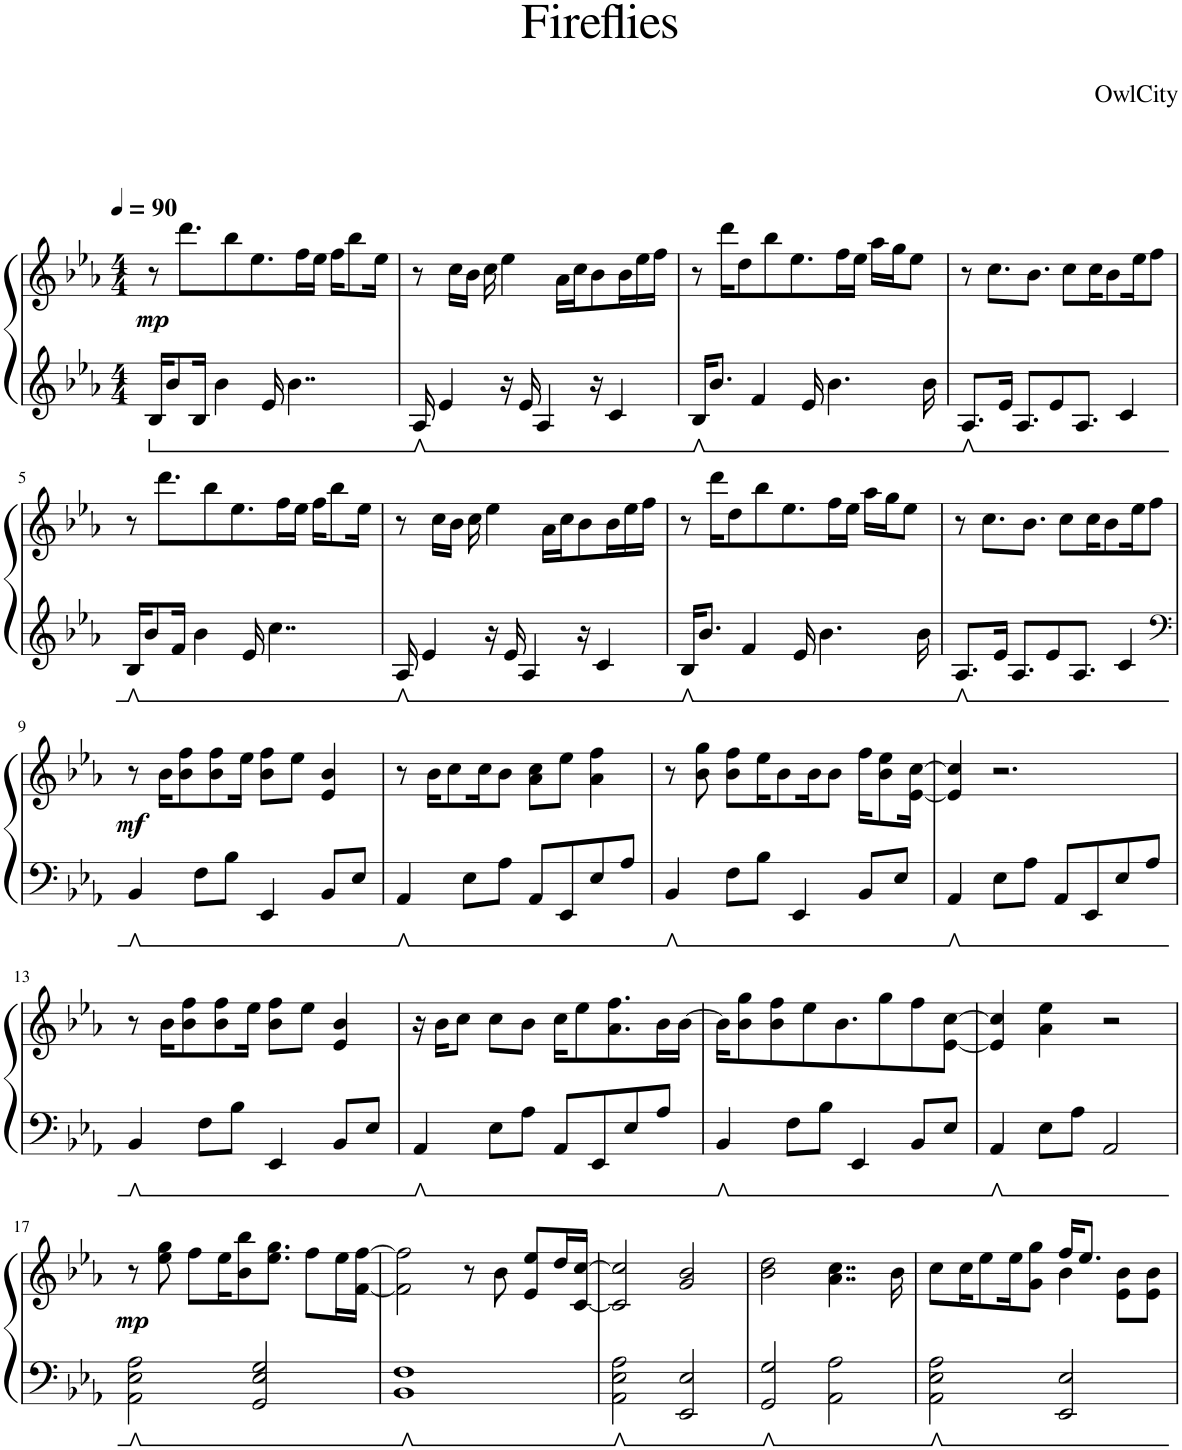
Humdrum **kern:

**kern	**kern	**dynam
*part1	*part1	*part1
*staff2	*staff1	*staff1/2
*I"Piano	*	*
*I'Pno.	*	*
*clefG2	*clefG2	*
*k[b-e-a-]	*k[b-e-a-]	*
*M4/4	*M4/4	*
*MM90	*MM90	*
=1	=1	=1
!	!	!LO:DY:b
16B-/KL	8r	mp
8b-/	.	.
.	8.ddd\L	.
16B-/Jk	.	.
4b-\	.	.
.	8bb-\	.
.	8.ee-\	.
16e-/	.	.
4..b-\	.	.
.	16ff\L	.
.	16ee-\JJ	.
.	16ff\KL	.
.	8bb-\	.
.	16ee-\Jk	.
=2	=2	=2
16A-/	8r	.
4e-/	.	.
.	16cc\LL	.
.	16b-\JJ	.
.	16cc\	.
16r	4ee-\	.
16e-/	.	.
4A-/	.	.
.	16a-\LL	.
.	16cc\J	.
16r	8b-\	.
4c/	.	.
.	16b-\L	.
.	16ee-\	.
.	16ff\JJ	.
=3	=3	=3
16B-/KL	8r	.
8.b-/J	.	.
.	16ddd\KL	.
.	8dd\	.
4f/	.	.
.	8bb-\	.
.	8.ee-\	.
16e-/	.	.
4.b-\	.	.
.	16ff\L	.
.	16ee-\JJ	.
.	16aa-\LL	.
.	16gg\J	.
.	8ee-\J	.
16b-\	.	.
=4	=4	=4
8.A-/L	8r	.
.	8.cc\L	.
16e-/Jk	.	.
8.A-/L	.	.
.	8.b-\J	.
8e-/	.	.
.	8cc\L	.
8.A-/J	.	.
.	16cc\K	.
.	8b-\	.
4c/	.	.
.	16ee-\K	.
.	8ff\J	.
!!LO:LB:g=z
=5	=5	=5
16B-/KL	8r	.
8b-/	.	.
.	8.ddd\L	.
16f/Jk	.	.
4b-\	.	.
.	8bb-\	.
.	8.ee-\	.
16e-/	.	.
4..cc\	.	.
.	16ff\L	.
.	16ee-\JJ	.
.	16ff\KL	.
.	8bb-\	.
.	16ee-\Jk	.
=6	=6	=6
16A-/	8r	.
4e-/	.	.
.	16cc\LL	.
.	16b-\JJ	.
.	16cc\	.
16r	4ee-\	.
16e-/	.	.
4A-/	.	.
.	16a-\LL	.
.	16cc\J	.
16r	8b-\	.
4c/	.	.
.	16b-\L	.
.	16ee-\	.
.	16ff\JJ	.
=7	=7	=7
16B-/KL	8r	.
8.b-/J	.	.
.	16ddd\KL	.
.	8dd\	.
4f/	.	.
.	8bb-\	.
.	8.ee-\	.
16e-/	.	.
4.b-\	.	.
.	16ff\L	.
.	16ee-\JJ	.
.	16aa-\LL	.
.	16gg\J	.
.	8ee-\J	.
16b-\	.	.
=8	=8	=8
8.A-/L	8r	.
.	8.cc\L	.
16e-/Jk	.	.
8.A-/L	.	.
.	8.b-\J	.
8e-/	.	.
.	8cc\L	.
8.A-/J	.	.
.	16cc\K	.
.	8b-\	.
4c/	.	.
.	16ee-\K	.
.	8ff\J	.
!!LO:LB:g=z
=9	=9	=9
*clefF4	*	*
!	!	!LO:DY:b
4BB-/	8r	mf
.	16b-\KL	.
.	8b-\ 8ff\	.
8F\L	.	.
.	8b-\ 8ff\	.
8B-\J	.	.
.	16ee-\Jk	.
4EE-/	8b-\ 8ff\L	.
.	8ee-\J	.
8BB-/L	4e-/ 4b-/	.
8E-/J	.	.
=10	=10	=10
4AA-/	8r	.
.	16b-\KL	.
.	8cc\	.
8E-\L	.	.
.	16cc\K	.
8A-\J	8b-\J	.
8AA-/L	8a-\ 8cc\L	.
8EE-/	8ee-\J	.
8E-/	4a-\ 4ff\	.
8A-/J	.	.
=11	=11	=11
4BB-/	8r	.
.	8b-\ 8gg\	.
8F\L	8b-\ 8ff\L	.
8B-\J	16ee-\K	.
.	8b-\	.
4EE-/	.	.
.	16b-\K	.
.	8b-\J	.
8BB-/L	16ff\KL	.
.	8b-\ 8ee-\	.
8E-/J	.	.
.	[16e-\ [16cc\Jk	.
=12	=12	=12
4AA-/	4e-/] 4cc/]	.
8E-\L	2.r	.
8A-\J	.	.
8AA-/L	.	.
8EE-/	.	.
8E-/	.	.
8A-/J	.	.
!!LO:LB:g=z
=13	=13	=13
4BB-/	8r	.
.	16b-\KL	.
.	8b-\ 8ff\	.
8F\L	.	.
.	8b-\ 8ff\	.
8B-\J	.	.
.	16ee-\Jk	.
4EE-/	8b-\ 8ff\L	.
.	8ee-\J	.
8BB-/L	4e-/ 4b-/	.
8E-/J	.	.
=14	=14	=14
4AA-/	16r	.
.	16b-\KL	.
.	8cc\J	.
8E-\L	8cc\L	.
8A-\J	8b-\J	.
8AA-/L	16cc\KL	.
.	8ee-\	.
8EE-/	.	.
.	8.a-\ 8.ff\	.
8E-/	.	.
8A-/J	16b-\L	.
.	[16b-\JJ	.
=15	=15	=15
4BB-/	16b-\KL]	.
.	8b-\ 8gg\	.
.	8b-\ 8ff\	.
8F\L	.	.
.	8ee-\	.
8B-\J	.	.
.	8.b-\	.
4EE-/	.	.
.	8gg\	.
8BB-/L	8ff\	.
8E-/J	[8e-\ [8cc\J	.
=16	=16	=16
4AA-/	4e-/] 4cc/]	.
8E-\L	4a-\ 4ee-\	.
8A-\J	.	.
2AA-/	2r	.
!!LO:LB:g=z
=17	=17	=17
!	!	!LO:DY:b
2AA-\ 2E-\ 2A-\	8r	mp
.	8ee-\ 8gg\	.
.	8ff\L	.
.	16ee-\K	.
.	8b-\ 8bb-\	.
2GG/ 2E-/ 2G/	.	.
.	8.ee-\ 8.gg\J	.
.	8ff\L	.
.	16ee-\L	.
.	[16f\ [16ff\JJ	.
=18	=18	=18
1BB- 1F	2f\] 2ff\]	.
.	8r	.
.	8b-\	.
.	8e-/ 8ee-/L	.
.	16dd/L	.
.	[16c/ [16cc/JJ	.
=19	=19	=19
2AA-\ 2E-\ 2A-\	2c/] 2cc/]	.
2EE-/ 2E-/	2g/ 2b-/	.
=20	=20	=20
2GG/ 2G/	2b-\ 2dd\	.
2AA-\ 2A-\	4..a-\ 4..cc\	.
.	16b-\	.
=21	=21	=21
*	*^	*
2AA-\ 2E-\ 2A-\	8cc\L	2ryy	.
.	16cc\K	.	.
.	8ee-\	.	.
.	16ee-\K	.	.
.	8g\ 8gg\J	.	.
2EE-/ 2E-/	16ff/KL	4b-\	.
.	8.ee-/J	.	.
.	8e-\ 8b-\L	4ryy	.
.	8e-\ 8b-\J	.	.
*	*v	*v	*
=	=	=
*-	*-	*-
